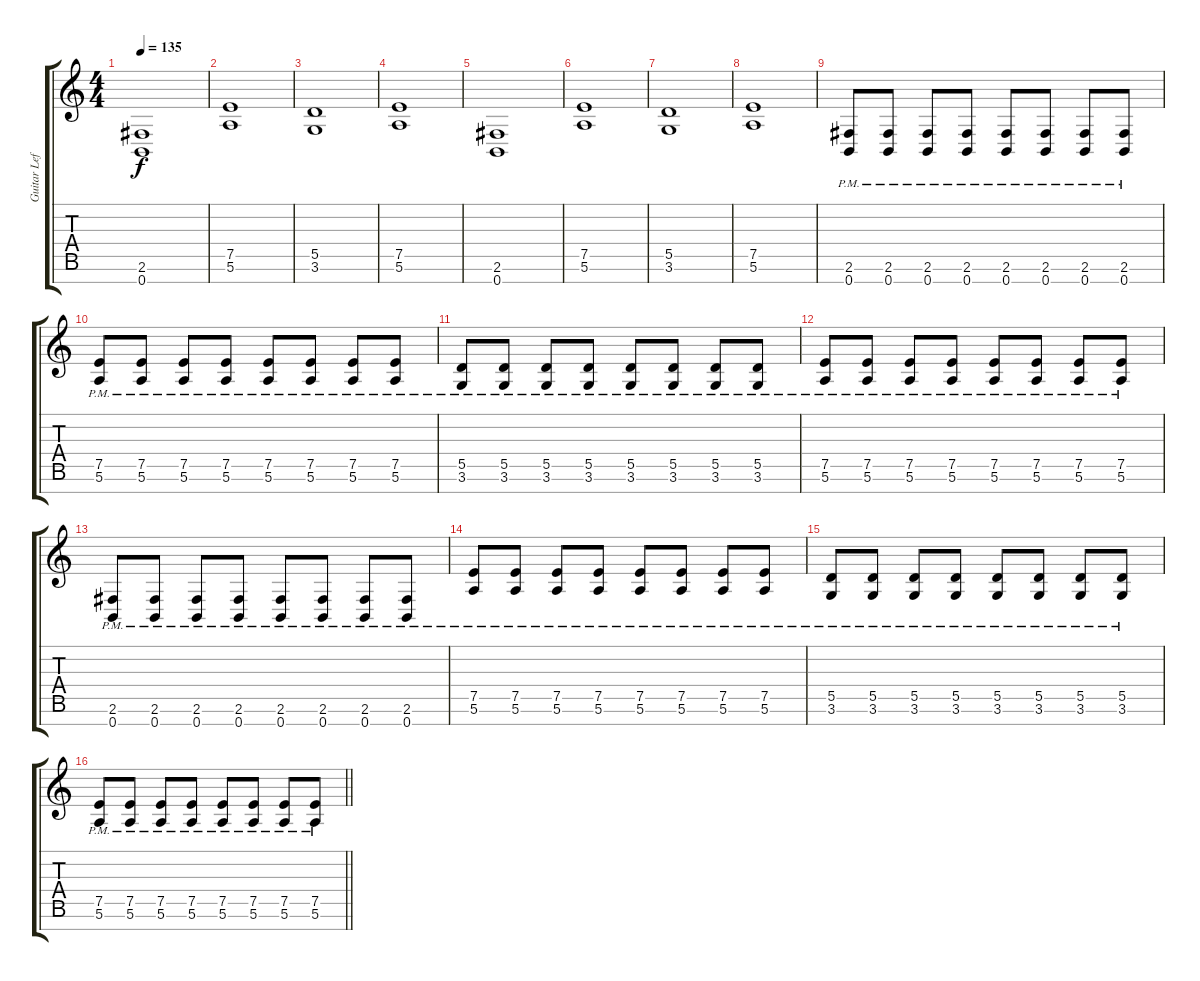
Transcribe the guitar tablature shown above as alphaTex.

\track ("Guitar Left" "Guitar Lef") {instrument distortionguitar}
\staff {score tabs}
\tuning (E4 B3 G3 D3 A2 E2 B1) {hide}
\ts (4 4)
\tempo 135
\clef g2
\ks c
(2.6 0.7).1{dy f} |
(7.5 5.6).1 |
(5.5 3.6).1 |
(7.5 5.6).1 |
(2.6 0.7).1 |
(7.5 5.6).1 |
(5.5 3.6).1 |
(7.5 5.6).1 |
(2.6{pm} 0.7{pm}).8 (2.6{pm} 0.7{pm}).8 (2.6{pm} 0.7{pm}).8 (2.6{pm} 0.7{pm}).8 (2.6{pm} 0.7{pm}).8 (2.6{pm} 0.7{pm}).8 (2.6{pm} 0.7{pm}).8 (2.6{pm} 0.7{pm}).8 |
(7.5{pm} 5.6{pm}).8 (7.5{pm} 5.6{pm}).8 (7.5{pm} 5.6{pm}).8 (7.5{pm} 5.6{pm}).8 (7.5{pm} 5.6{pm}).8 (7.5{pm} 5.6{pm}).8 (7.5{pm} 5.6{pm}).8 (7.5{pm} 5.6{pm}).8 |
(5.5{pm} 3.6{pm}).8 (5.5{pm} 3.6{pm}).8 (5.5{pm} 3.6{pm}).8 (5.5{pm} 3.6{pm}).8 (5.5{pm} 3.6{pm}).8 (5.5{pm} 3.6{pm}).8 (5.5{pm} 3.6{pm}).8 (5.5{pm} 3.6{pm}).8 |
(7.5{pm} 5.6{pm}).8 (7.5{pm} 5.6{pm}).8 (7.5{pm} 5.6{pm}).8 (7.5{pm} 5.6{pm}).8 (7.5{pm} 5.6{pm}).8 (7.5{pm} 5.6{pm}).8 (7.5{pm} 5.6{pm}).8 (7.5{pm} 5.6{pm}).8 |
(2.6{pm} 0.7{pm}).8 (2.6{pm} 0.7{pm}).8 (2.6{pm} 0.7{pm}).8 (2.6{pm} 0.7{pm}).8 (2.6{pm} 0.7{pm}).8 (2.6{pm} 0.7{pm}).8 (2.6{pm} 0.7{pm}).8 (2.6{pm} 0.7{pm}).8 |
(7.5{pm} 5.6{pm}).8 (7.5{pm} 5.6{pm}).8 (7.5{pm} 5.6{pm}).8 (7.5{pm} 5.6{pm}).8 (7.5{pm} 5.6{pm}).8 (7.5{pm} 5.6{pm}).8 (7.5{pm} 5.6{pm}).8 (7.5{pm} 5.6{pm}).8 |
(5.5{pm} 3.6{pm}).8 (5.5{pm} 3.6{pm}).8 (5.5{pm} 3.6{pm}).8 (5.5{pm} 3.6{pm}).8 (5.5{pm} 3.6{pm}).8 (5.5{pm} 3.6{pm}).8 (5.5{pm} 3.6{pm}).8 (5.5{pm} 3.6{pm}).8 |
\barLineRight lightlight
(7.5{pm} 5.6{pm}).8 (7.5{pm} 5.6{pm}).8 (7.5{pm} 5.6{pm}).8 (7.5{pm} 5.6{pm}).8 (7.5{pm} 5.6{pm}).8 (7.5{pm} 5.6{pm}).8 (7.5{pm} 5.6{pm}).8 (7.5{pm} 5.6{pm}).8
